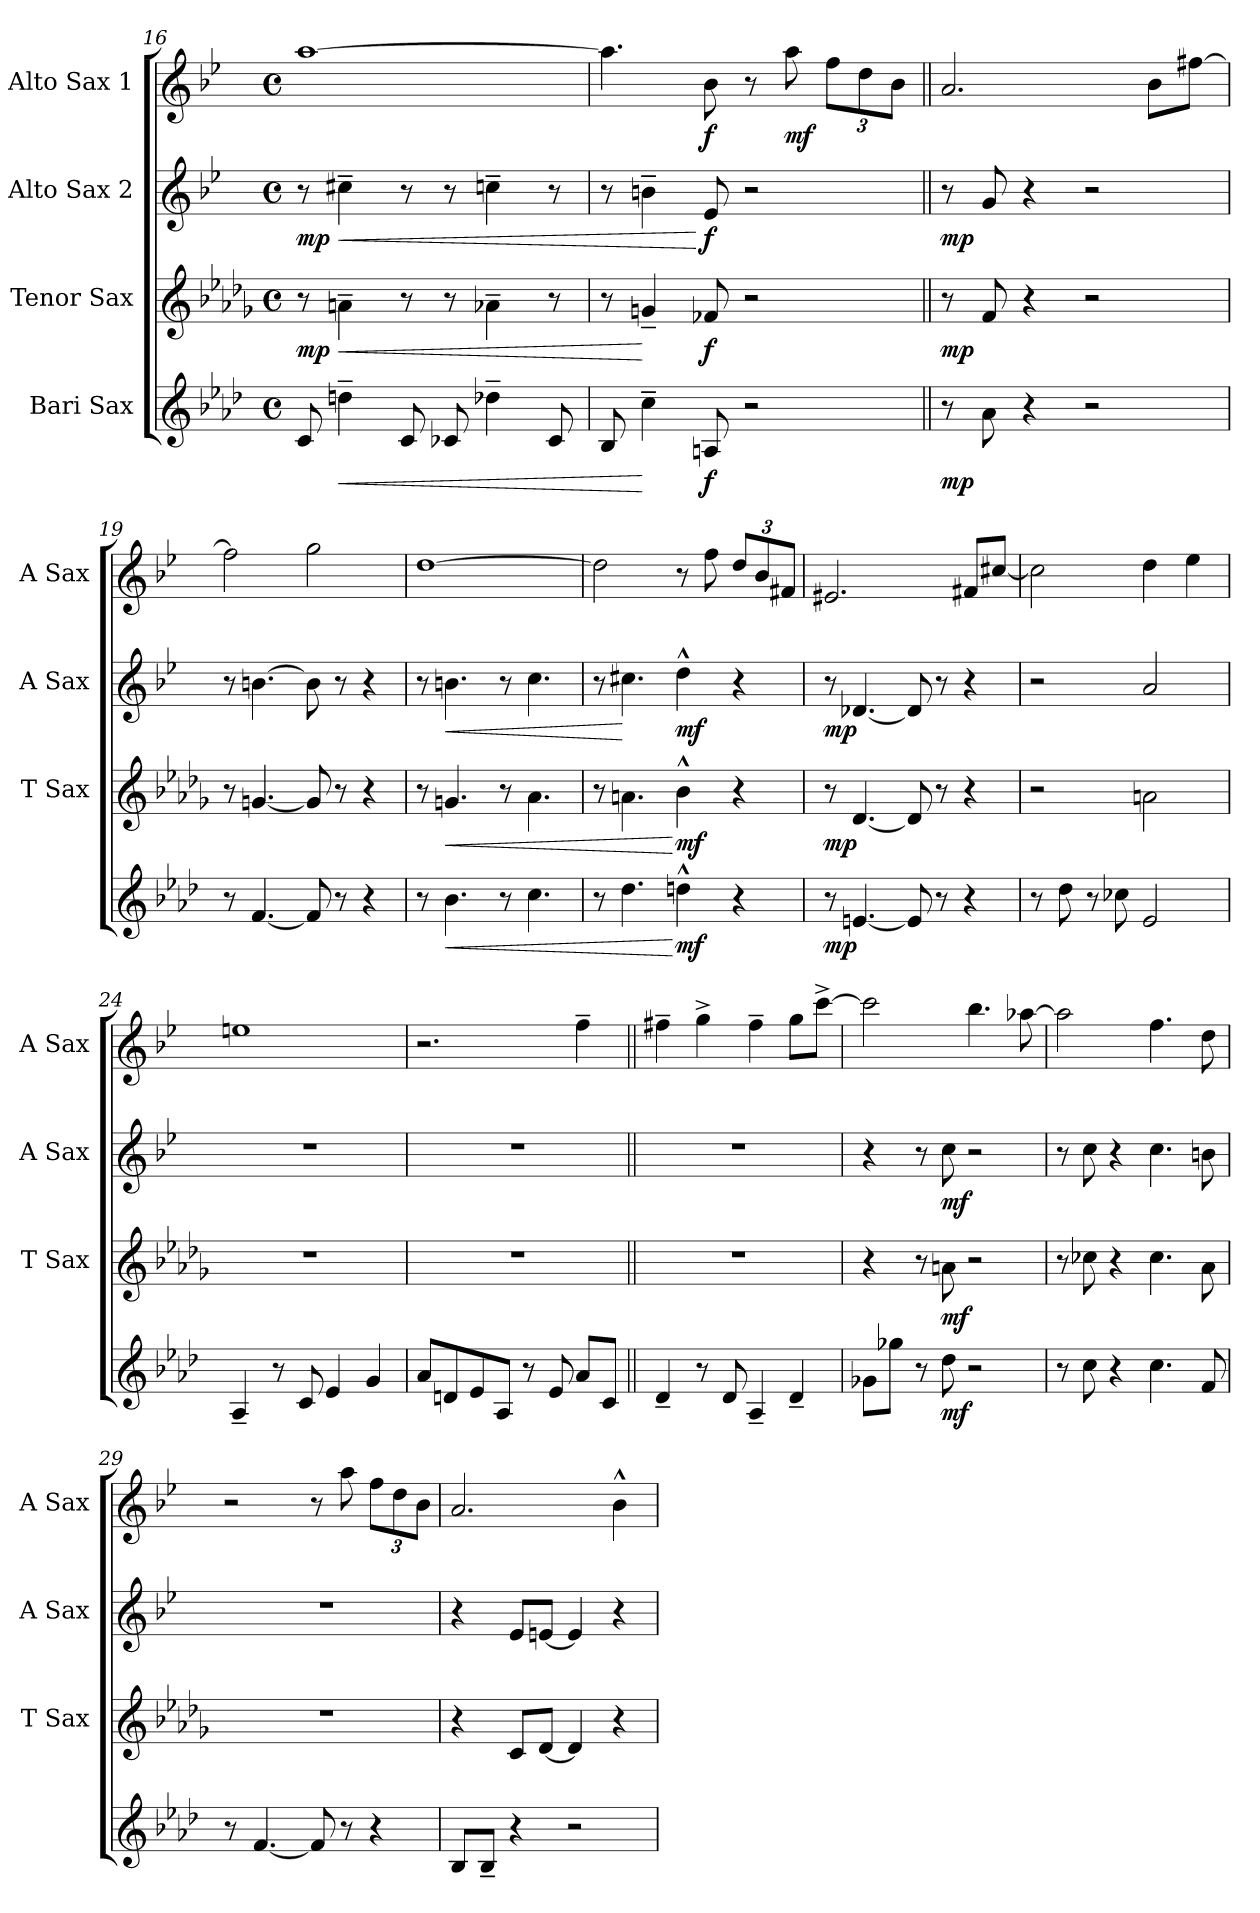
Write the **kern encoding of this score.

**kern	**dynam	**kern	**dynam	**kern	**dynam	**kern	**dynam
*part4	*part4	*part3	*part3	*part2	*part2	*part1	*part1
*staff4	*staff4	*staff3	*staff3	*staff2	*staff2	*staff1	*staff1
*I"Bari Sax	*	*I"Tenor Sax	*	*I"Alto Sax 2	*	*I"Alto Sax 1	*
*	*	*I'T Sax	*	*I'A Sax	*	*I'A Sax	*
*clefG2	*	*clefG2	*	*clefG2	*	*clefG2	*
*ITrd8c14	*	*ITrd8c14	*	*ITrd5c9	*	*ITrd5c9	*
*k[b-e-a-d-]	*	*k[b-e-a-d-g-]	*	*k[b-e-a-d-g-]	*	*k[b-e-a-d-g-]	*
*A-:	*	*D-:	*	*D-:	*	*D-:	*
*M4/4	*	*M4/4	*	*M4/4	*	*M4/4	*
*met(c)	*	*met(c)	*	*met(c)	*	*met(c)	*
=16	=16	=16	=16	=16	=16	=16	=16
!	!	!	!LO:DY:b	!	!LO:DY:b	!	!
8C/	.	8r	mp	8r	mp	[1cc	.
!	!LO:HP:b	!	!LO:HP:b	!	!LO:HP:b	!	!
4dn~>\	<	4An~>\	<	4en~>\	<	.	.
8C/	.	8r	.	8r	.	.	.
8C-X/	.	8r	.	8r	.	.	.
4d-X~>\	.	4A-X~>\	.	4e-X~>\	.	.	.
8C-/	.	8r	.	8r	.	.	.
=17	=17	=17	=17	=17	=17	=17	=17
8BB-/	.	8r	.	8r	.	4.cc\]	.
4c~>\	[	4Gn~</	[	4dn~>\	.	.	.
!	!LO:DY:b	!	!LO:DY:b	!	!LO:DY:n=1:b	!	!LO:DY:b
8AAn/	f	8F-X/	f	8G-/	[ f	8d-\	f
2r	.	2r	.	2r	.	8r	.
!	!	!	!	!	!	!	!LO:DY:b
.	.	.	.	.	.	8cc\	mf
.	.	.	.	.	.	12a-\L	.
.	.	.	.	.	.	12f\	.
.	.	.	.	.	.	12d-\J	.
=18||	=18||	=18||	=18||	=18||	=18||	=18||	=18||
!	!LO:DY:b	!	!LO:DY:b	!	!LO:DY:b	!	!
8r	mp	8r	mp	8r	mp	2.c/	.
8A-\	.	8F/	.	8B-/	.	.	.
4r	.	4r	.	4r	.	.	.
2r	.	2r	.	2r	.	.	.
.	.	.	.	.	.	8d-\L	.
.	.	.	.	.	.	[8an\J	.
!!LO:LB:g=z
=19	=19	=19	=19	=19	=19	=19	=19
8r	.	8r	.	8r	.	2a\]	.
[4.F/	.	[4.Gn/	.	[4.dn\	.	.	.
8F/]	.	8G/]	.	8d\]	.	2b-\	.
8r	.	8r	.	8r	.	.	.
4r	.	4r	.	4r	.	.	.
=20	=20	=20	=20	=20	=20	=20	=20
8r	.	8r	.	8r	.	[1f	.
!	!LO:HP:b	!	!LO:HP:b	!	!LO:HP:b	!	!
4.B-\	<	4.Gn/	<	4.dn\	<	.	.
8r	.	8r	.	8r	.	.	.
4.c\	.	4.A-\	.	4.e-\	.	.	.
=21	=21	=21	=21	=21	=21	=21	=21
8r	.	8r	.	8r	.	2f\]	.
4.d-\	.	4.An\	.	4.en\	[	.	.
!	!LO:DY:n=1:b	!	!LO:DY:n=1:b	!	!LO:DY:b	!	!
4dn^^>\	[ mf	4B-^^>\	[ mf	4f^^>\	mf	8r	.
.	.	.	.	.	.	8a-\	.
4r	.	4r	.	4r	.	12f/L	.
.	.	.	.	.	.	12d-/	.
.	.	.	.	.	.	12An/J	.
=22	=22	=22	=22	=22	=22	=22	=22
!	!LO:DY:b	!	!LO:DY:b	!	!LO:DY:b	!	!
8r	mp	8r	mp	8r	mp	2.G#X/	.
[4.En/	.	[4.D-/	.	[4.F-X/	.	.	.
8E/]	.	8D-/]	.	8F-/]	.	.	.
8r	.	8r	.	8r	.	.	.
4r	.	4r	.	4r	.	8An/L	.
.	.	.	.	.	.	[8en/J	.
=23	=23	=23	=23	=23	=23	=23	=23
8r	.	2r	.	2r	.	2e\]	.
8d-\	.	.	.	.	.	.	.
8r	.	.	.	.	.	.	.
8c-X\	.	.	.	.	.	.	.
2E-/	.	2An\	.	2c/	.	4f\	.
.	.	.	.	.	.	4g-\	.
=24	=24	=24	=24	=24	=24	=24	=24
4AA-~</	.	1r	.	1r	.	1gn	.
8r	.	.	.	.	.	.	.
8C/	.	.	.	.	.	.	.
4E-/	.	.	.	.	.	.	.
4G/	.	.	.	.	.	.	.
!!LO:PB:g=z
=25	=25	=25	=25	=25	=25	=25	=25
8A-/L	.	1r	.	1r	.	2.r	.
8Dn/	.	.	.	.	.	.	.
8E-/	.	.	.	.	.	.	.
8AA-/J	.	.	.	.	.	.	.
8r	.	.	.	.	.	.	.
8E-/	.	.	.	.	.	.	.
8A-/L	.	.	.	.	.	4a-~>\	.
8C/J	.	.	.	.	.	.	.
=26||	=26||	=26||	=26||	=26||	=26||	=26||	=26||
4D-~</	.	1r	.	1r	.	4an~>\	.
8r	.	.	.	.	.	4b-^>\	.
8D-/	.	.	.	.	.	.	.
4AA-~</	.	.	.	.	.	4a~>\	.
4D-~</	.	.	.	.	.	8b-\L	.
.	.	.	.	.	.	[8ee-^>\J	.
=27	=27	=27	=27	=27	=27	=27	=27
8G-X\L	.	4r	.	4r	.	2ee-\]	.
8g-X\J	.	.	.	.	.	.	.
8r	.	8r	.	8r	.	.	.
!	!LO:DY:b	!	!LO:DY:b	!	!LO:DY:b	!	!
8d-\	mf	8An\	mf	8e-\	mf	.	.
2r	.	2r	.	2r	.	4.dd-\	.
.	.	.	.	.	.	[8cc-X\	.
=28	=28	=28	=28	=28	=28	=28	=28
8r	.	8r	.	8r	.	2cc-\]	.
8c\	.	8c-X\	.	8e-\	.	.	.
4r	.	4r	.	4r	.	.	.
4.c\	.	4.c-\	.	4.e-\	.	4.a-\	.
8F/	.	8A-\	.	8dn\	.	8f\	.
=29	=29	=29	=29	=29	=29	=29	=29
8r	.	1r	.	1r	.	2r	.
[4.F/	.	.	.	.	.	.	.
8F/]	.	.	.	.	.	8r	.
8r	.	.	.	.	.	8cc\	.
4r	.	.	.	.	.	12a-\L	.
.	.	.	.	.	.	12f\	.
.	.	.	.	.	.	12d-\J	.
=30	=30	=30	=30	=30	=30	=30	=30
8BB-/L	.	4r	.	4r	.	2.c/	.
8BB-~</J	.	.	.	.	.	.	.
4r	.	8C/L	.	8G-/L	.	.	.
.	.	[8D-/J	.	[8Gn/J	.	.	.
2r	.	4D-/]	.	4G/]	.	.	.
.	.	4r	.	4r	.	4d-^^>\	.
=	=	=	=	=	=	=	=
*-	*-	*-	*-	*-	*-	*-	*-
